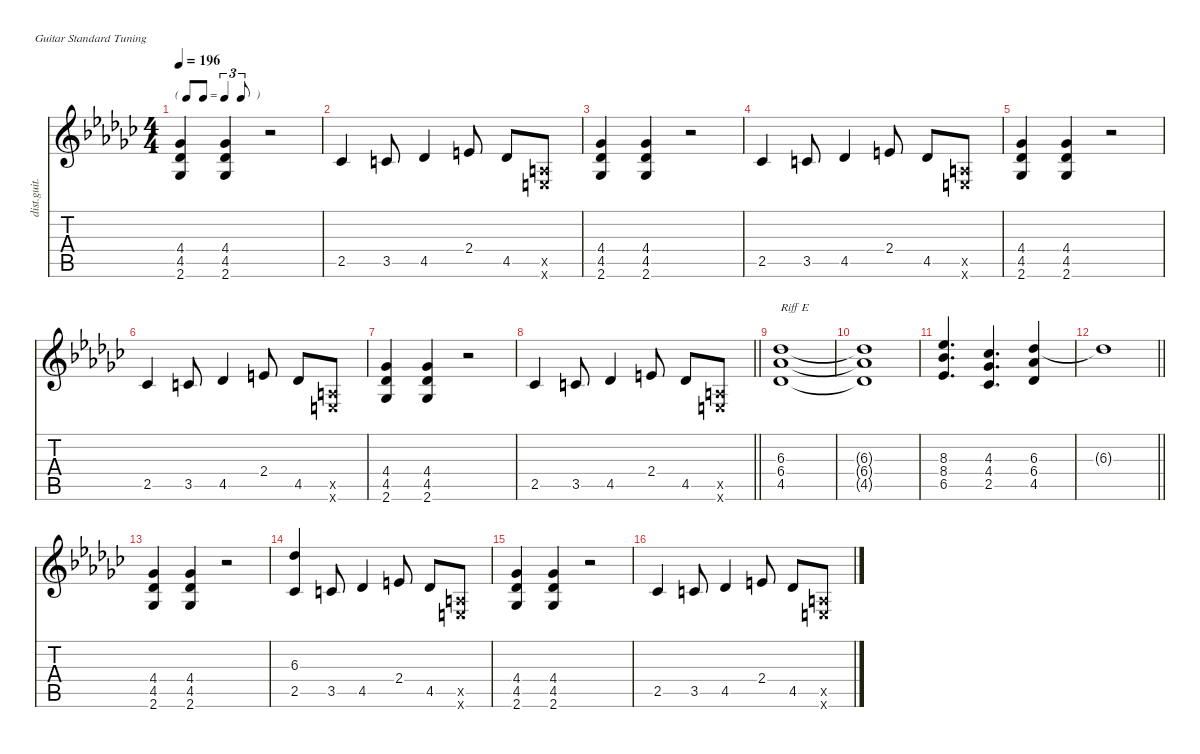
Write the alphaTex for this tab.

\defaultSystemsLayout 4
\hideDynamics
\bracketExtendMode nobrackets
\otherSystemsTrackNameOrientation horizontal
\track ("Guitare 1" "dist.guit.") {defaultSystemsLayout 8 instrument distortionguitar}
\staff {score tabs}
\tuning (E4 B3 G3 D3 A2 E2)
\ts (4 4)
\tf triplet8th
\tempo 196
\clef g2
\ks gb
(4.4{acc b} 4.5{acc b} 2.6{acc b}).4{dy f beam Up} (4.4{acc b} 4.5{acc b} 2.6{acc b}).4{beam Up} r.2{beam Up} |
2.5{acc b}.4{beam Up} 3.5{acc forcenatural}.8{beam Up} 4.5{acc b}.4{beam Up} 2.4{acc forcenatural}.8{beam Up} 4.5{acc b}.8{beam Up} (0.5{x acc forcenatural} 0.6{x acc forcenatural}).8{beam Up} |
(4.4{acc b} 4.5{acc b} 2.6{acc b}).4{beam Up} (4.4{acc b} 4.5{acc b} 2.6{acc b}).4{beam Up} r.2{beam Up} |
2.5{acc b}.4{beam Up} 3.5{acc forcenatural}.8{beam Up} 4.5{acc b}.4{beam Up} 2.4{acc forcenatural}.8{beam Up} 4.5{acc b}.8{beam Up} (0.5{x acc forcenatural} 0.6{x acc forcenatural}).8{beam Up} |
(4.4{acc b} 4.5{acc b} 2.6{acc b}).4{beam Up} (4.4{acc b} 4.5{acc b} 2.6{acc b}).4{beam Up} r.2{beam Up} |
2.5{acc b}.4{beam Up} 3.5{acc forcenatural}.8{beam Up} 4.5{acc b}.4{beam Up} 2.4{acc forcenatural}.8{beam Up} 4.5{acc b}.8{beam Up} (0.5{x acc forcenatural} 0.6{x acc forcenatural}).8{beam Up} |
(4.4{acc b} 4.5{acc b} 2.6{acc b}).4{beam Up} (4.4{acc b} 4.5{acc b} 2.6{acc b}).4{beam Up} r.2{beam Up} |
\barLineRight lightlight
2.5{acc b}.4{beam Up} 3.5{acc forcenatural}.8{beam Up} 4.5{acc b}.4{beam Up} 2.4{acc forcenatural}.8{beam Up} 4.5{acc b}.8{beam Up} (0.5{x acc forcenatural} 0.6{x acc forcenatural}).8{beam Up} |
(6.3{acc b} 6.4{acc b} 4.5{acc b}).1{txt "Riff E" beam Up} |
(6.3{t acc b} 6.4{t acc b} 4.5{t acc b}).1{beam Up} |
(8.3{acc b} 8.4{acc b} 6.5{acc b}).4{d beam Up} (4.3{acc b} 4.4{acc b} 2.5{acc b}).4{d beam Up} (6.3{acc b} 6.4{acc b} 4.5{acc b}).4{beam Up} |
\barLineRight lightlight
6.3{t acc b}.1{dy mf beam Down} |
(4.4{acc b} 4.5{acc b} 2.6{acc b}).4{dy f beam Up} (4.4{acc b} 4.5{acc b} 2.6{acc b}).4{beam Up} r.2{beam Up} |
(2.5{acc b} 6.3{acc b}).4{beam Up} 3.5{acc forcenatural}.8{beam Up} 4.5{acc b}.4{beam Up} 2.4{acc forcenatural}.8{beam Up} 4.5{acc b}.8{beam Up} (0.5{x acc forcenatural} 0.6{x acc forcenatural}).8{beam Up} |
(4.4{acc b} 4.5{acc b} 2.6{acc b}).4{beam Up} (4.4{acc b} 4.5{acc b} 2.6{acc b}).4{beam Up} r.2{beam Up} |
2.5{acc b}.4{beam Up} 3.5{acc forcenatural}.8{beam Up} 4.5{acc b}.4{beam Up} 2.4{acc forcenatural}.8{beam Up} 4.5{acc b}.8{beam Up} (0.5{x acc forcenatural} 0.6{x acc forcenatural}).8{beam Up}
